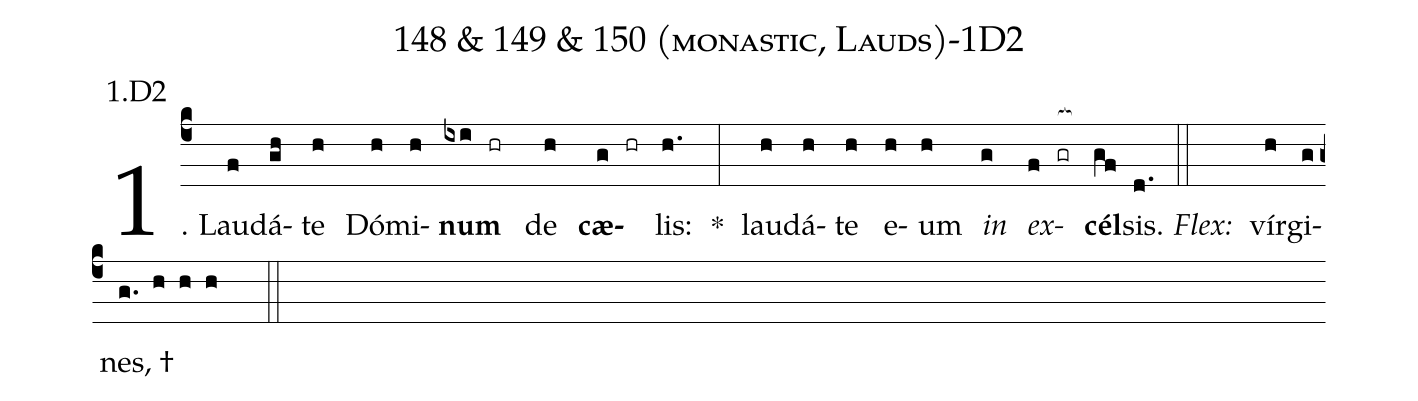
name: 148 & 149 & 150 (monastic, Lauds)-1D2;
annotation: 1.D2;
%%
(c4)1. Lau(f)dá(gh)te(h) Dó(h)mi(h)<b>num</b>(ixi hr) de(h) <b>cæ</b>(g hr)lis:(h.) *(:) lau(h)dá(h)te(h) e(h)um(h) <i>in</i>(g) <i>ex</i>(f gr[ocb:1{])<b>cél</b>(gf[ocb:0}])sis.(d.) (::)
<i>Flex:</i>()  vír(h)gi(g)nes, †(g. h h h  ::)
